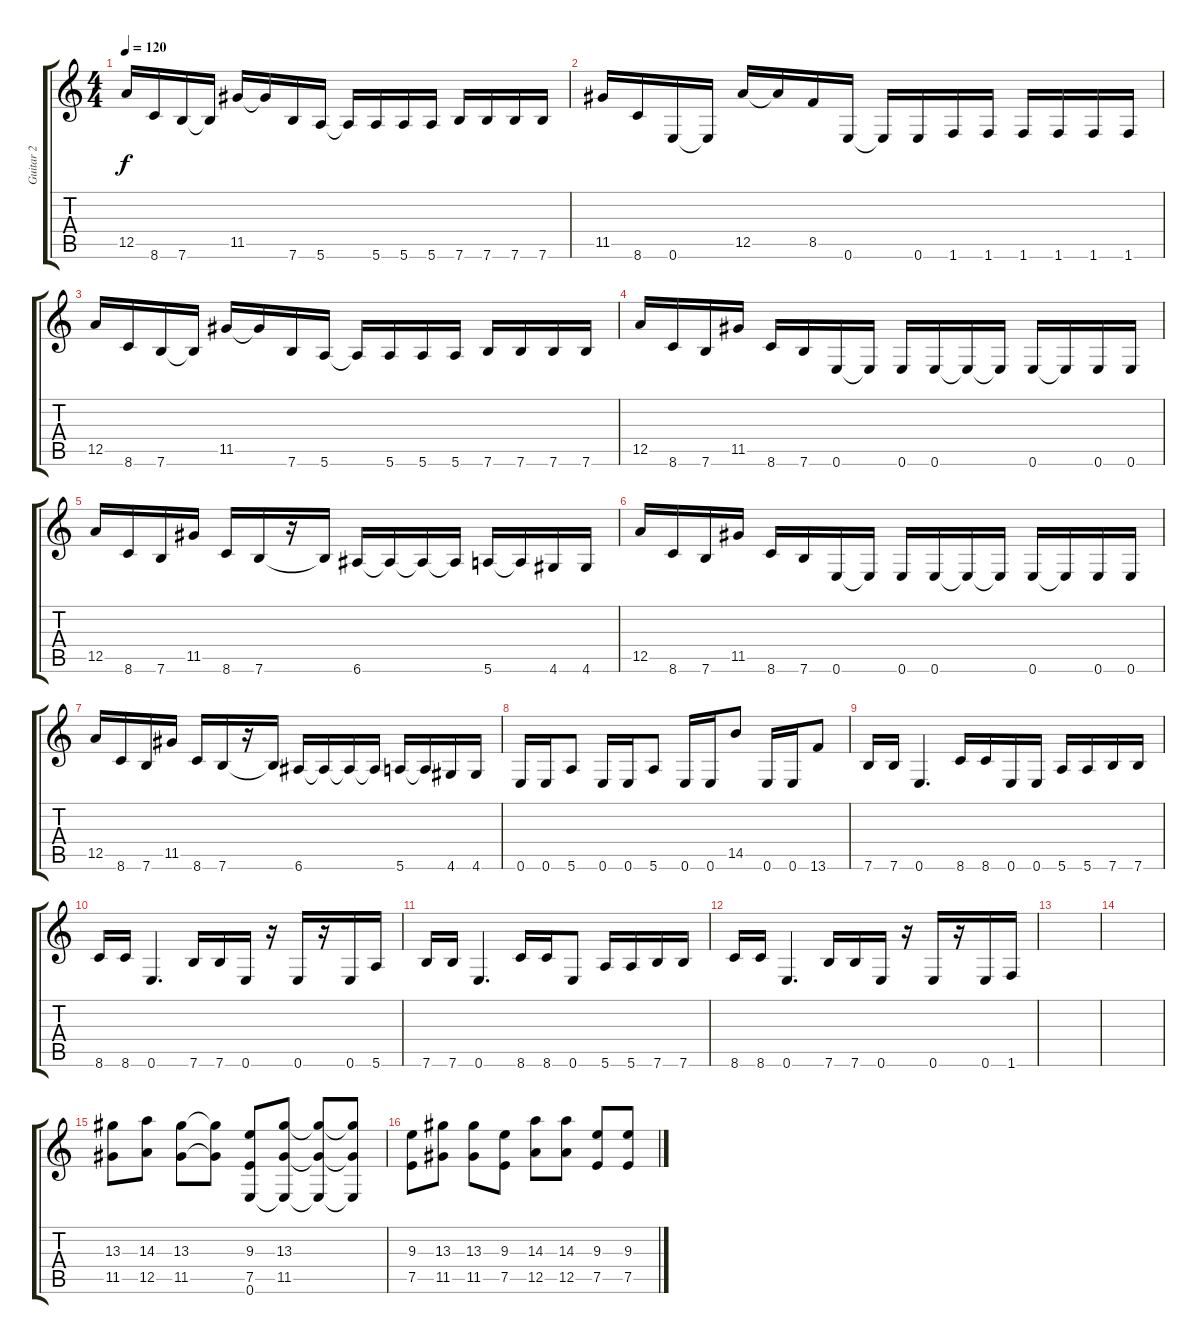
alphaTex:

\track ("Guitar 2" "Guitar 2") {instrument distortionguitar}
\staff {score tabs}
\tuning (E4 B3 G3 D3 A2 E2) {hide}
\ts (4 4)
\tempo 120
\clef g2
\ks c
12.5.16{dy f} 8.6.16 7.6.16 7.6{t}.16 11.5.16 11.5{t}.16 7.6.16 5.6.16 5.6{t}.16 5.6.16 5.6.16 5.6.16 7.6.16 7.6.16 7.6.16 7.6.16 |
11.5.16 8.6.16 0.6.16 0.6{t}.16 12.5.16 12.5{t}.16 8.5.16 0.6.16 0.6{t}.16 0.6.16 1.6.16 1.6.16 1.6.16 1.6.16 1.6.16 1.6.16 |
12.5.16 8.6.16 7.6.16 7.6{t}.16 11.5.16 11.5{t}.16 7.6.16 5.6.16 5.6{t}.16 5.6.16 5.6.16 5.6.16 7.6.16 7.6.16 7.6.16 7.6.16 |
12.5.16 8.6.16 7.6.16 11.5.16 8.6.16 7.6.16 0.6.16 0.6{t}.16 0.6.16 0.6.16 0.6{t}.16 0.6{t}.16 0.6.16 0.6{t}.16 0.6.16 0.6.16 |
12.5.16 8.6.16 7.6.16 11.5.16 8.6.16 7.6.16 r.16 7.6{t}.16 6.6.16 6.6{t}.16 6.6{t}.16 6.6{t}.16 5.6.16 5.6{t}.16 4.6.16 4.6.16 |
12.5.16 8.6.16 7.6.16 11.5.16 8.6.16 7.6.16 0.6.16 0.6{t}.16 0.6.16 0.6.16 0.6{t}.16 0.6{t}.16 0.6.16 0.6{t}.16 0.6.16 0.6.16 |
12.5.16 8.6.16 7.6.16 11.5.16 8.6.16 7.6.16 r.16 7.6{t}.16 6.6.16 6.6{t}.16 6.6{t}.16 6.6{t}.16 5.6.16 5.6{t}.16 4.6.16 4.6.16 |
0.6.16 0.6.16 5.6.8 0.6.16 0.6.16 5.6.8 0.6.16 0.6.16 14.5.8 0.6.16 0.6.16 13.6.8 |
7.6.16 7.6.16 0.6.4{d} 8.6.16 8.6.16 0.6.16 0.6.16 5.6.16 5.6.16 7.6.16 7.6.16 |
8.6.16 8.6.16 0.6.4{d} 7.6.16 7.6.16 0.6.16 r.16 0.6.16 r.16 0.6.16 5.6.16 |
7.6.16 7.6.16 0.6.4{d} 8.6.16 8.6.16 0.6.8 5.6.16 5.6.16 7.6.16 7.6.16 |
8.6.16 8.6.16 0.6.4{d} 7.6.16 7.6.16 0.6.16 r.16 0.6.16 r.16 0.6.16 1.6.16 |
|
|
(13.3 11.5).8 (14.3 12.5).8 (13.3 11.5).8 (13.3{t} 11.5{t}).8 (9.3 7.5 0.6).8 (13.3 11.5 0.6{t}).8 (13.3{t} 11.5{t} 0.6{t}).8 (13.3{t} 11.5{t} 0.6{t}).8 |
(9.3 7.5).8 (13.3 11.5).8 (13.3 11.5).8 (9.3 7.5).8 (14.3 12.5).8 (14.3 12.5).8 (9.3 7.5).8 (9.3 7.5).8
